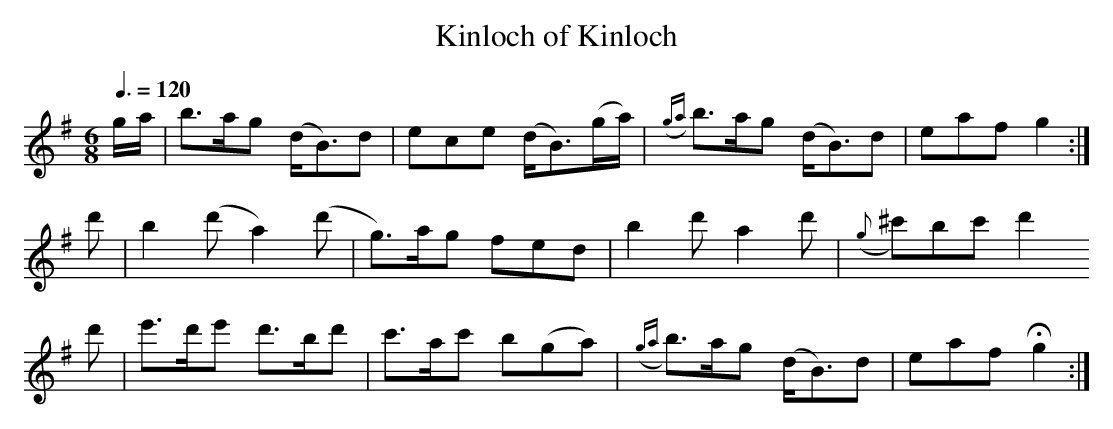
X:1
T:Kinloch of Kinloch
M:6/8
L:1/8
Q:3/8=120
K:G
g/a/|b>ag   (d<B)d |ece   (d<B)(g/a/)|({ga})b>ag  (d<B)d|     eaf    g2 :|
d'  |b2(d'   a2)(d'|g>)ag  fed       |      b2d'   a2d' |({g}^c')bc' d'2
d'  |e'>d'e' d'>bd'|c'>ac' b(ga)     | ({ga}b>)ag (d<B)d|     eaf    Hg2:|
